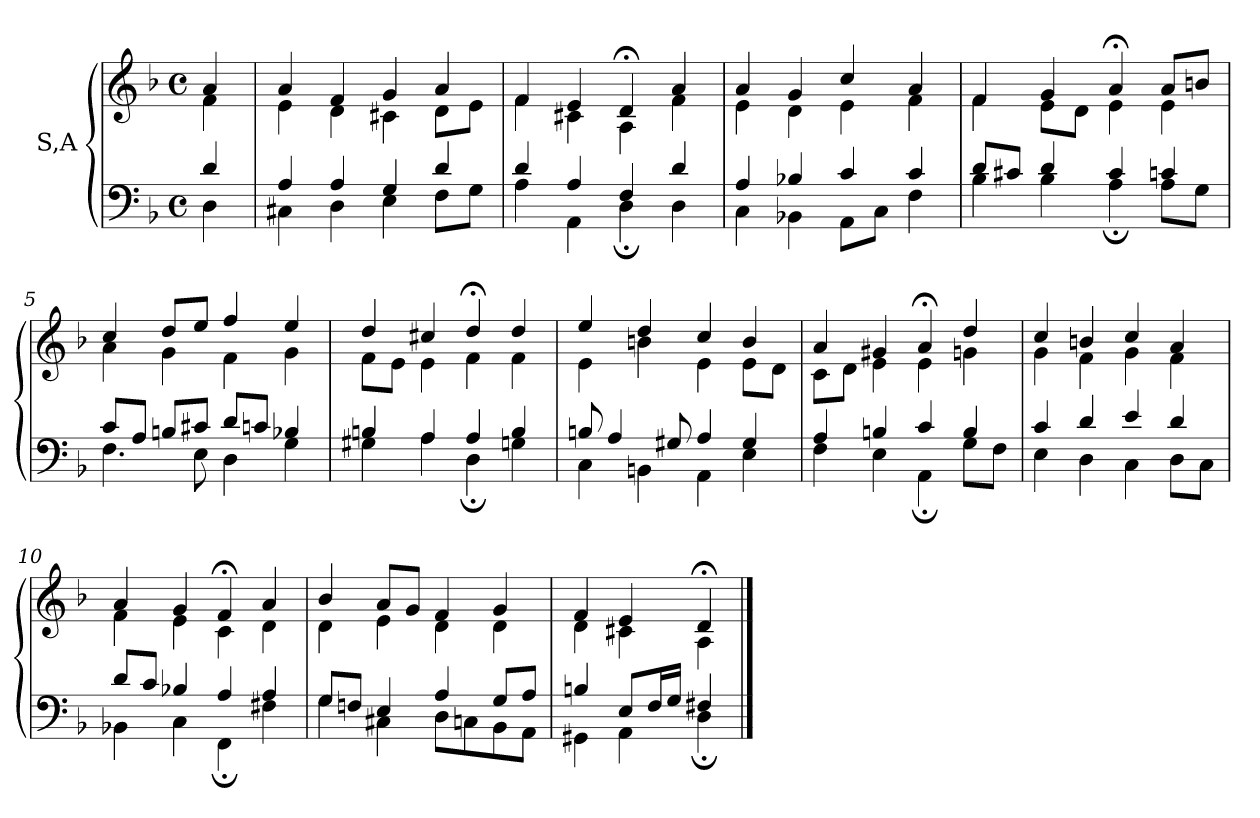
**kern	**kern
*part1	*part1
*staff2	*staff1
*I"S,A	*
!!LO:PB:g=z
*clefF4	*clefG2
*k[b-]	*k[b-]
*M4/4	*M4/4
*met(c)	*met(c)
=	=
*^	*^
4d	4D	4a	4f
=1	=1	=1	=1
4A	4C#X	4a	4e
4A	4D	4f	4d
4G	4E	4g	4c#X
4d	8FL	4a	8dL
.	8GJ	.	8eJ
=2	=2	=2	=2
4d	4A	4f	4f
4A	4AA	4e	4c#X
4F	4D;	4d;<	4A
4d	4D	4a	4f
=3	=3	=3	=3
4A	4C	4a	4e
4B-X	4BB-X	4g	4d
4c	8AAL	4cc	4e
.	8CJ	.	.
4c	4F	4a	4f
=4	=4	=4	=4
8dL	4B-	4f	4f
8c#XJ	.	.	.
4d	4B-	4g	8eL
.	.	.	8dJ
4c#	4A;	4a;<	4e
4cn	8AL	8aL	4e
.	8GJ	8bnJ	.
!!LO:LB:g=z	!!
=5	=5	=5	=5
8cL	4.F	4cc	4a
8AJ	.	.	.
8BnL	.	8ddL	4g
8c#XJ	8E	8eeJ	.
8dL	4D	4ff	4f
8cnJ	.	.	.
4B-X	4G	4ee	4g
=6	=6	=6	=6
4Bn	4G#X	4dd	8fL
.	.	.	8eJ
4A	4A	4cc#X	4e
4A	4D;	4dd;<	4f
4B	4Gn	4dd	4f
=7	=7	=7	=7
8Bn	4C	4ee	4e
4A	.	.	.
.	4BBn	4dd	4bn
8G#X	.	.	.
4A	4AA	4cc	4e
4G#	4E	4b	8eL
.	.	.	8dJ
=8	=8	=8	=8
4A	4F	4a	8cL
.	.	.	8dJ
4Bn	4E	4g#X	4e
4c	4AA;	4a;<	4e
4B	8GL	4dd	4gn
.	8FJ	.	.
!!LO:LB:g=z	!!
=9	=9	=9	=9
4c	4E	4cc	4g
4d	4D	4bn	4f
4e	4C	4cc	4g
4d	8DL	4a	4f
.	8CJ	.	.
=10	=10	=10	=10
8dL	4BB-X	4a	4f
8cJ	.	.	.
4B-X	4C	4g	4e
4A	4FF;	4f;<	4c
4A	4F#X	4a	4d
=11	=11	=11	=11
8GL	4G	4b-	4d
8FnJ	.	.	.
4E	4C#X	8aL	4e
.	.	8gJ	.
4A	8DL	4f	4d
.	8Cn	.	.
8GL	8BB-	4g	4d
8AJ	8AAJ	.	.
=12	=12	=12	=12
4Bn	4GG#X	4f	4d
8EL	4AA	4e	4c#X
16FL	.	.	.
16GJJ	.	.	.
4F#X	4D;	4d;<	4A
*v	*v	*	*
*	*v	*v
==	==
*-	*-
